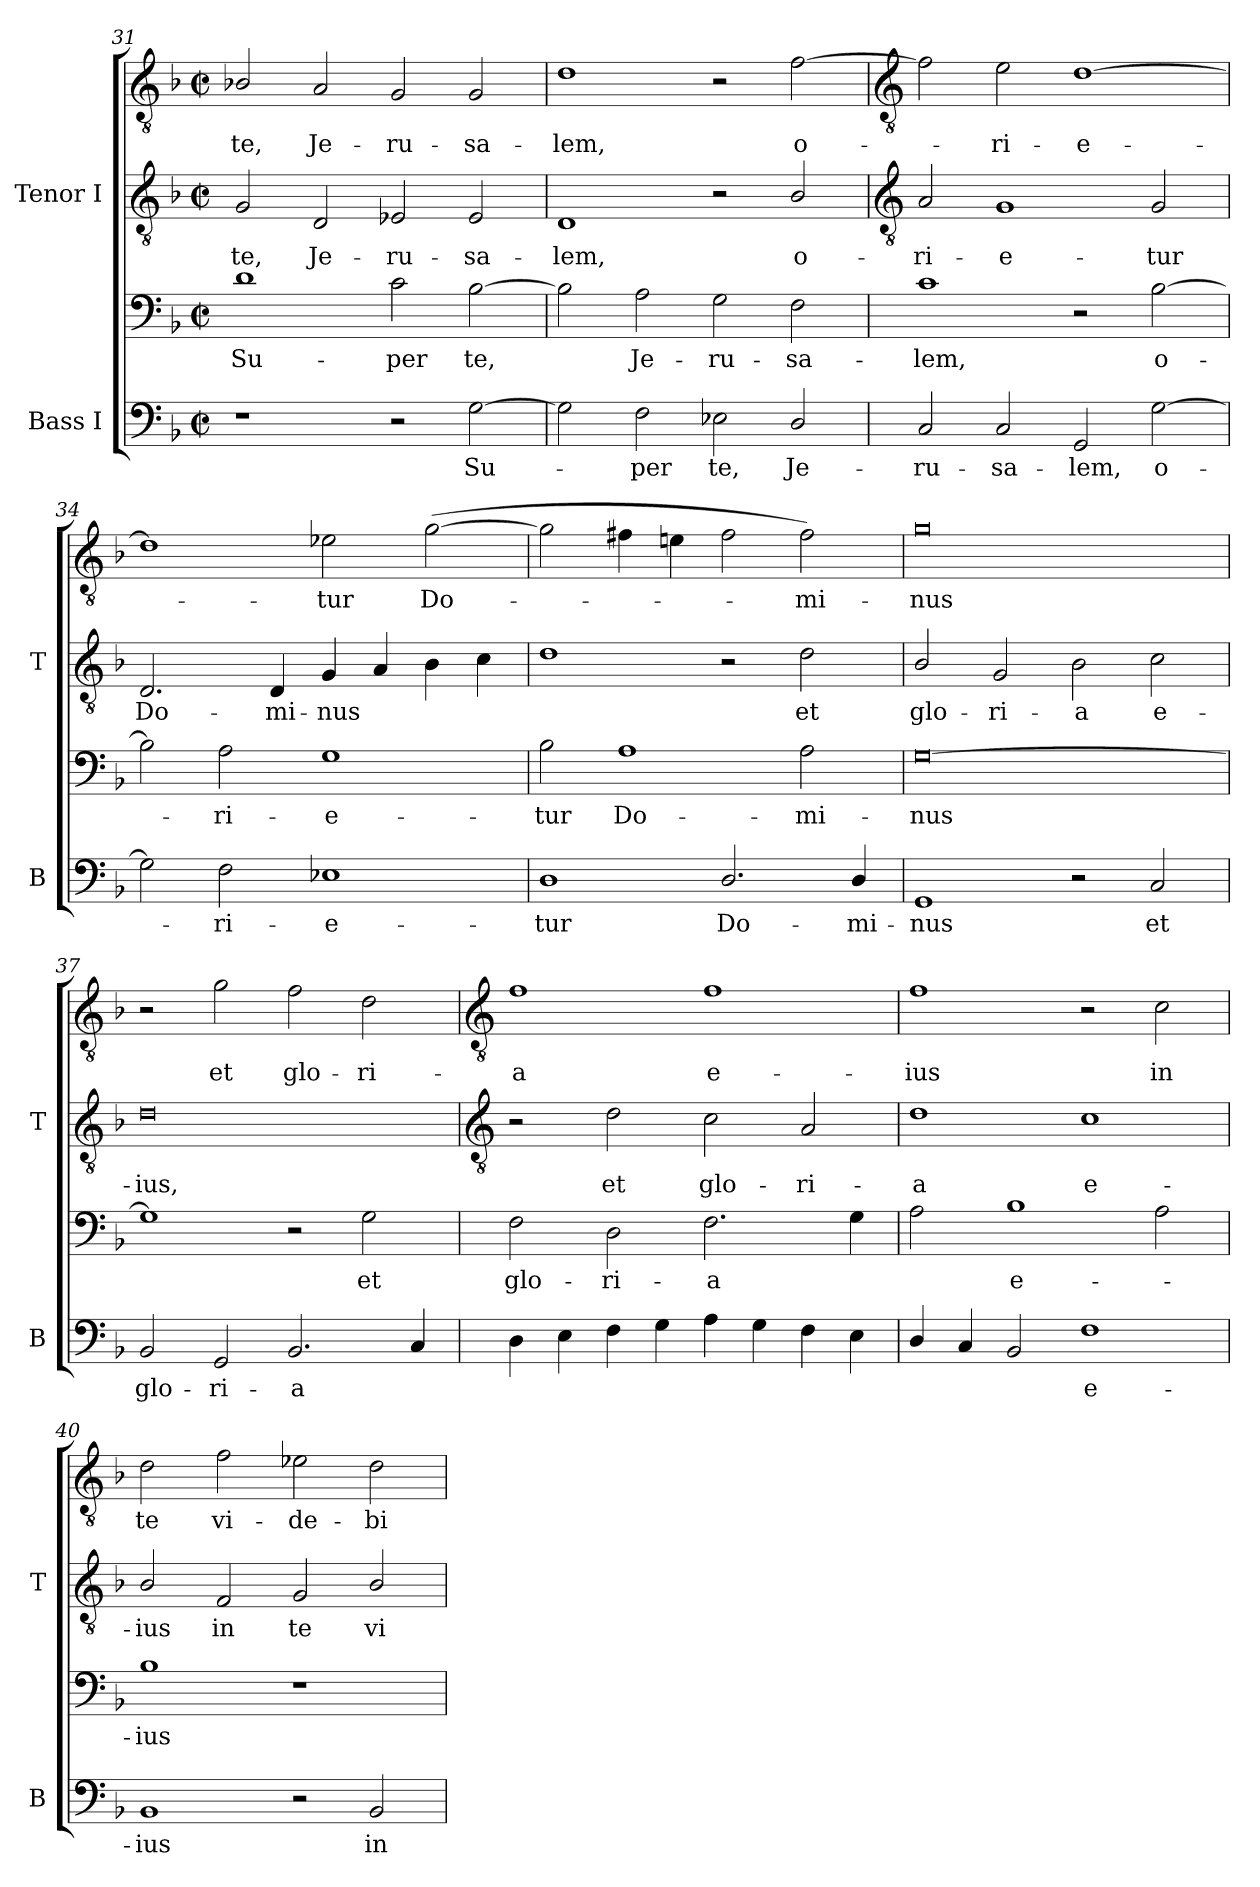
**kern	**text	**kern	**text	**kern	**text	**kern	**text
*part2	*part2	*part2	*part2	*part1	*part1	*part1	*part1
*staff4	*staff4	*staff3	*staff3	*staff2	*staff2	*staff1	*staff1
*I"Bass I	*	*	*	*I"Tenor I	*	*	*
*I'B	*	*	*	*I'T	*	*	*
*clefF4	*	*clefF4	*	*clefGv2	*	*clefGv2	*
*k[b-]	*	*k[b-]	*	*k[b-]	*	*k[b-]	*
*F:	*	*F:	*	*F:	*	*F:	*
*M4/2	*	*M4/2	*	*M4/2	*	*M4/2	*
*met(c|)	*	*met(c|)	*	*met(c|)	*	*met(c|)	*
=31	=31	=31	=31	=31	=31	=31	=31
!	!	!	!LO:LY:b	!	!LO:LY:b	!	!LO:LY:b
1r	.	1d	Su-	2G	-te,	2B-X/	te,
!	!	!	!	!	!LO:LY:b	!	!LO:LY:b
.	.	.	.	2D	Je-	2A	Je-
!	!	!	!LO:LY:b	!	!LO:LY:b	!	!LO:LY:b
2r	.	2c	-per	2E-X	-ru-	2G	-ru-
!	!LO:LY:b	!	!LO:LY:b	!	!LO:LY:b	!	!LO:LY:b
[2G	Su-	[2B-	te,	2E-	-sa-	2G	-sa-
=32	=32	=32	=32	=32	=32	=32	=32
!	!	!	!	!	!LO:LY:b	!	!LO:LY:b
2G]	.	2B-]	.	1D	lem,	1d	-lem,
!	!LO:LY:b	!	!LO:LY:b	!	!	!	!
2F	-per	2A	-Je-	.	.	.	.
!	!LO:LY:b	!	!LO:LY:b	!	!	!	!
2E-X	te,	2G	-ru-	2r	.	2r	.
!	!LO:LY:b	!	!LO:LY:b	!	!LO:LY:b	!	!LO:LY:b
2D/	Je-	2F	-sa-	2B-/	o-	[2f	o-
!!LO:LB:g=z
=33	=33	=33	=33	=33	=33	=33	=33
*	*	*	*	*clefGv2	*	*clefGv2	*
!	!LO:LY:b	!	!LO:LY:b	!	!LO:LY:b	!	!
2C	ru-	1c	-lem,	2A	ri-	2f]	.
!	!LO:LY:b	!	!	!	!LO:LY:b	!	!LO:LY:b
2C	-sa-	.	.	1G	-e-	2e	-ri-
!	!LO:LY:b	!	!	!	!	!	!LO:LY:b
2GG	-lem,	2r	.	.	.	[1d	-e-
!	!LO:LY:b	!	!LO:LY:b	!	!LO:LY:b	!	!
[2G	o-	[2B-	o-	2G	-tur	.	.
=34	=34	=34	=34	=34	=34	=34	=34
!	!	!	!	!	!LO:LY:b	!	!
2G]	.	2B-]	.	2.D	Do-	1d]	.
!	!LO:LY:b	!	!LO:LY:b	!	!	!	!
2F	-ri-	2A	ri-	.	.	.	.
!	!	!	!	!	!LO:LY:b	!	!
.	.	.	.	4D	-mi-	.	.
!	!LO:LY:b	!	!LO:LY:b	!	!LO:LY:b	!	!LO:LY:b
1E-X	-e-	1G	-e-	4G	-nus	2e-X	tur
.	.	.	.	4A	.	.	.
!	!	!	!	!	!	!	!LO:LY:b
.	.	.	.	4B-	.	(>[2g	Do-
.	.	.	.	4c	.	.	.
=35	=35	=35	=35	=35	=35	=35	=35
!	!LO:LY:b	!	!LO:LY:b	!	!	!	!
1D/	-tur	2B-	-tur	1d	.	2g]	.
!	!	!	!LO:LY:b	!	!	!	!
.	.	1A	Do-	.	.	4f#X	.
.	.	.	.	.	.	4en	.
!	!LO:LY:b	!	!	!	!	!	!
2.D/	Do-	.	.	2r	.	2f#	.
!	!	!	!LO:LY:b	!	!LO:LY:b	!	!LO:LY:b
.	.	2A	-mi-	2d	-et	2f#)	mi-
!	!LO:LY:b	!	!	!	!	!	!
4D/	-mi-	.	.	.	.	.	.
=36	=36	=36	=36	=36	=36	=36	=36
!	!LO:LY:b	!	!LO:LY:b	!	!LO:LY:b	!	!LO:LY:b
1GG	nus	[0G	-nus	2B-/	glo-	0g	nus
!	!	!	!	!	!LO:LY:b	!	!
.	.	.	.	2G	-ri-	.	.
!	!	!	!	!	!LO:LY:b	!	!
2r	.	.	.	2B-	-a	.	.
!	!LO:LY:b	!	!	!	!LO:LY:b	!	!
2C	et	.	.	2c	e-	.	.
=37	=37	=37	=37	=37	=37	=37	=37
!	!LO:LY:b	!	!	!	!LO:LY:b	!	!
2BB-	glo-	1G]	.	0d	-ius,	2r	.
!	!LO:LY:b	!	!	!	!	!	!LO:LY:b
2GG	-ri-	.	.	.	.	2g	-et
!	!LO:LY:b	!	!	!	!	!	!LO:LY:b
(>2.BB-	-a	2r	.	.	.	2f	glo-
!	!	!	!LO:LY:b	!	!	!	!LO:LY:b
.	.	2G	et	.	.	2d	-ri-
4C	.	.	.	.	.	.	.
!!LO:LB:g=z
=38	=38	=38	=38	=38	=38	=38	=38
*	*	*	*	*clefGv2	*	*clefGv2	*
!	!	!	!LO:LY:b	!	!	!	!LO:LY:b
(>4D	.	2F	glo-	2r	.	1f	a
4E	.	.	.	.	.	.	.
!	!	!	!LO:LY:b	!	!LO:LY:b	!	!
4F	.	2D	-ri-	2d	-et	.	.
4G	.	.	.	.	.	.	.
!	!	!	!LO:LY:b	!	!LO:LY:b	!	!LO:LY:b
4A	.	2.F	-a	2c	glo-	1f	e-
4G	.	.	.	.	.	.	.
!	!	!	!	!	!LO:LY:b	!	!
4F	.	.	.	2A	-ri-	.	.
4E	.	4G	.	.	.	.	.
=39	=39	=39	=39	=39	=39	=39	=39
!	!	!	!	!	!LO:LY:b	!	!LO:LY:b
4D/	.	2A)	.	1d	a	1f	-ius
4C	.	.	.	.	.	.	.
!	!	!	!LO:LY:b	!	!	!	!
2BB-	.	1B-	e-	.	.	.	.
!	!LO:LY:b	!	!	!	!LO:LY:b	!	!
1F	e-	.	.	1c	e-	2r	.
!	!	!	!	!	!	!	!LO:LY:b
.	.	2A)	.	.	.	2c	in
=40	=40	=40	=40	=40	=40	=40	=40
!	!LO:LY:b	!	!LO:LY:b	!	!LO:LY:b	!	!LO:LY:b
1BB-	ius	1B-	-ius	2B-/	-ius	2d	-te
!	!	!	!	!	!LO:LY:b	!	!LO:LY:b
.	.	.	.	2F	in	2f	vi-
!	!	!	!	!	!LO:LY:b	!	!LO:LY:b
2r	.	1r	.	2G	te	2e-X	-de-
!	!LO:LY:b	!	!	!	!LO:LY:b	!	!LO:LY:b
2BB-	in	.	.	2B-/	vi-	2d	-bi-
=	=	=	=	=	=	=	=
*-	*-	*-	*-	*-	*-	*-	*-
